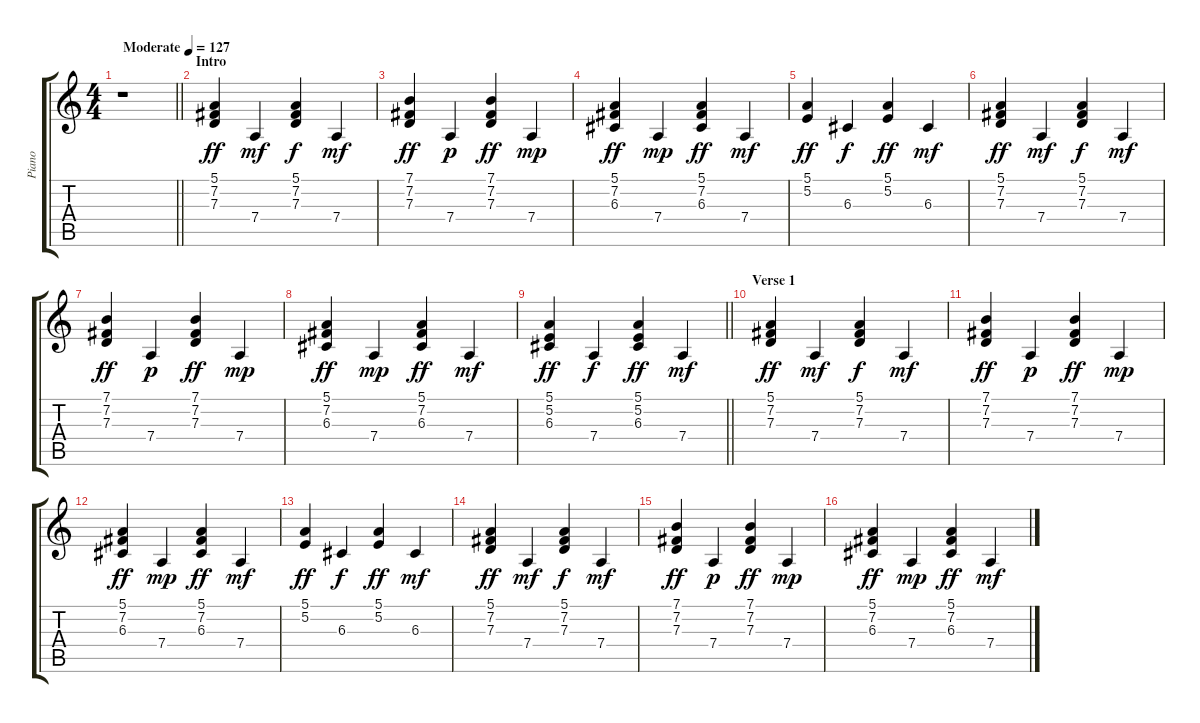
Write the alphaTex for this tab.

\track ("Piano" "Piano") {instrument acousticgrandpiano}
\staff {score tabs}
\tuning (E4 B3 G3 D3 A2 E2) {hide}
\ts (4 4)
\tempo (127 "Moderate")
\clef g2
\barLineRight lightlight
\ks c
r.1{dy ff instrument acousticgrandpiano} |
\section ("" "Intro")
(5.1 7.2 7.3).4 7.4.4{dy mf} (5.1 7.2 7.3).4{dy f} 7.4.4{dy mf} |
(7.1 7.2 7.3).4{dy ff} 7.4.4{dy p} (7.1 7.2 7.3).4{dy ff} 7.4.4{dy mp} |
(5.1 7.2 6.3).4{dy ff} 7.4.4{dy mp} (5.1 7.2 6.3).4{dy ff} 7.4.4{dy mf} |
(5.1 5.2).4{dy ff} 6.3.4{dy f} (5.1 5.2).4{dy ff} 6.3.4{dy mf} |
(5.1 7.2 7.3).4{dy ff} 7.4.4{dy mf} (5.1 7.2 7.3).4{dy f} 7.4.4{dy mf} |
(7.1 7.2 7.3).4{dy ff} 7.4.4{dy p} (7.1 7.2 7.3).4{dy ff} 7.4.4{dy mp} |
(5.1 7.2 6.3).4{dy ff} 7.4.4{dy mp} (5.1 7.2 6.3).4{dy ff} 7.4.4{dy mf} |
\barLineRight lightlight
(5.1 5.2 6.3).4{dy ff} 7.4.4{dy f} (5.1 5.2 6.3).4{dy ff} 7.4.4{dy mf} |
\section ("" "Verse 1")
(5.1 7.2 7.3).4{dy ff} 7.4.4{dy mf} (5.1 7.2 7.3).4{dy f} 7.4.4{dy mf} |
(7.1 7.2 7.3).4{dy ff} 7.4.4{dy p} (7.1 7.2 7.3).4{dy ff} 7.4.4{dy mp} |
(5.1 7.2 6.3).4{dy ff} 7.4.4{dy mp} (5.1 7.2 6.3).4{dy ff} 7.4.4{dy mf} |
(5.1 5.2).4{dy ff} 6.3.4{dy f} (5.1 5.2).4{dy ff} 6.3.4{dy mf} |
(5.1 7.2 7.3).4{dy ff} 7.4.4{dy mf} (5.1 7.2 7.3).4{dy f} 7.4.4{dy mf} |
(7.1 7.2 7.3).4{dy ff} 7.4.4{dy p} (7.1 7.2 7.3).4{dy ff} 7.4.4{dy mp} |
(5.1 7.2 6.3).4{dy ff} 7.4.4{dy mp} (5.1 7.2 6.3).4{dy ff} 7.4.4{dy mf}
